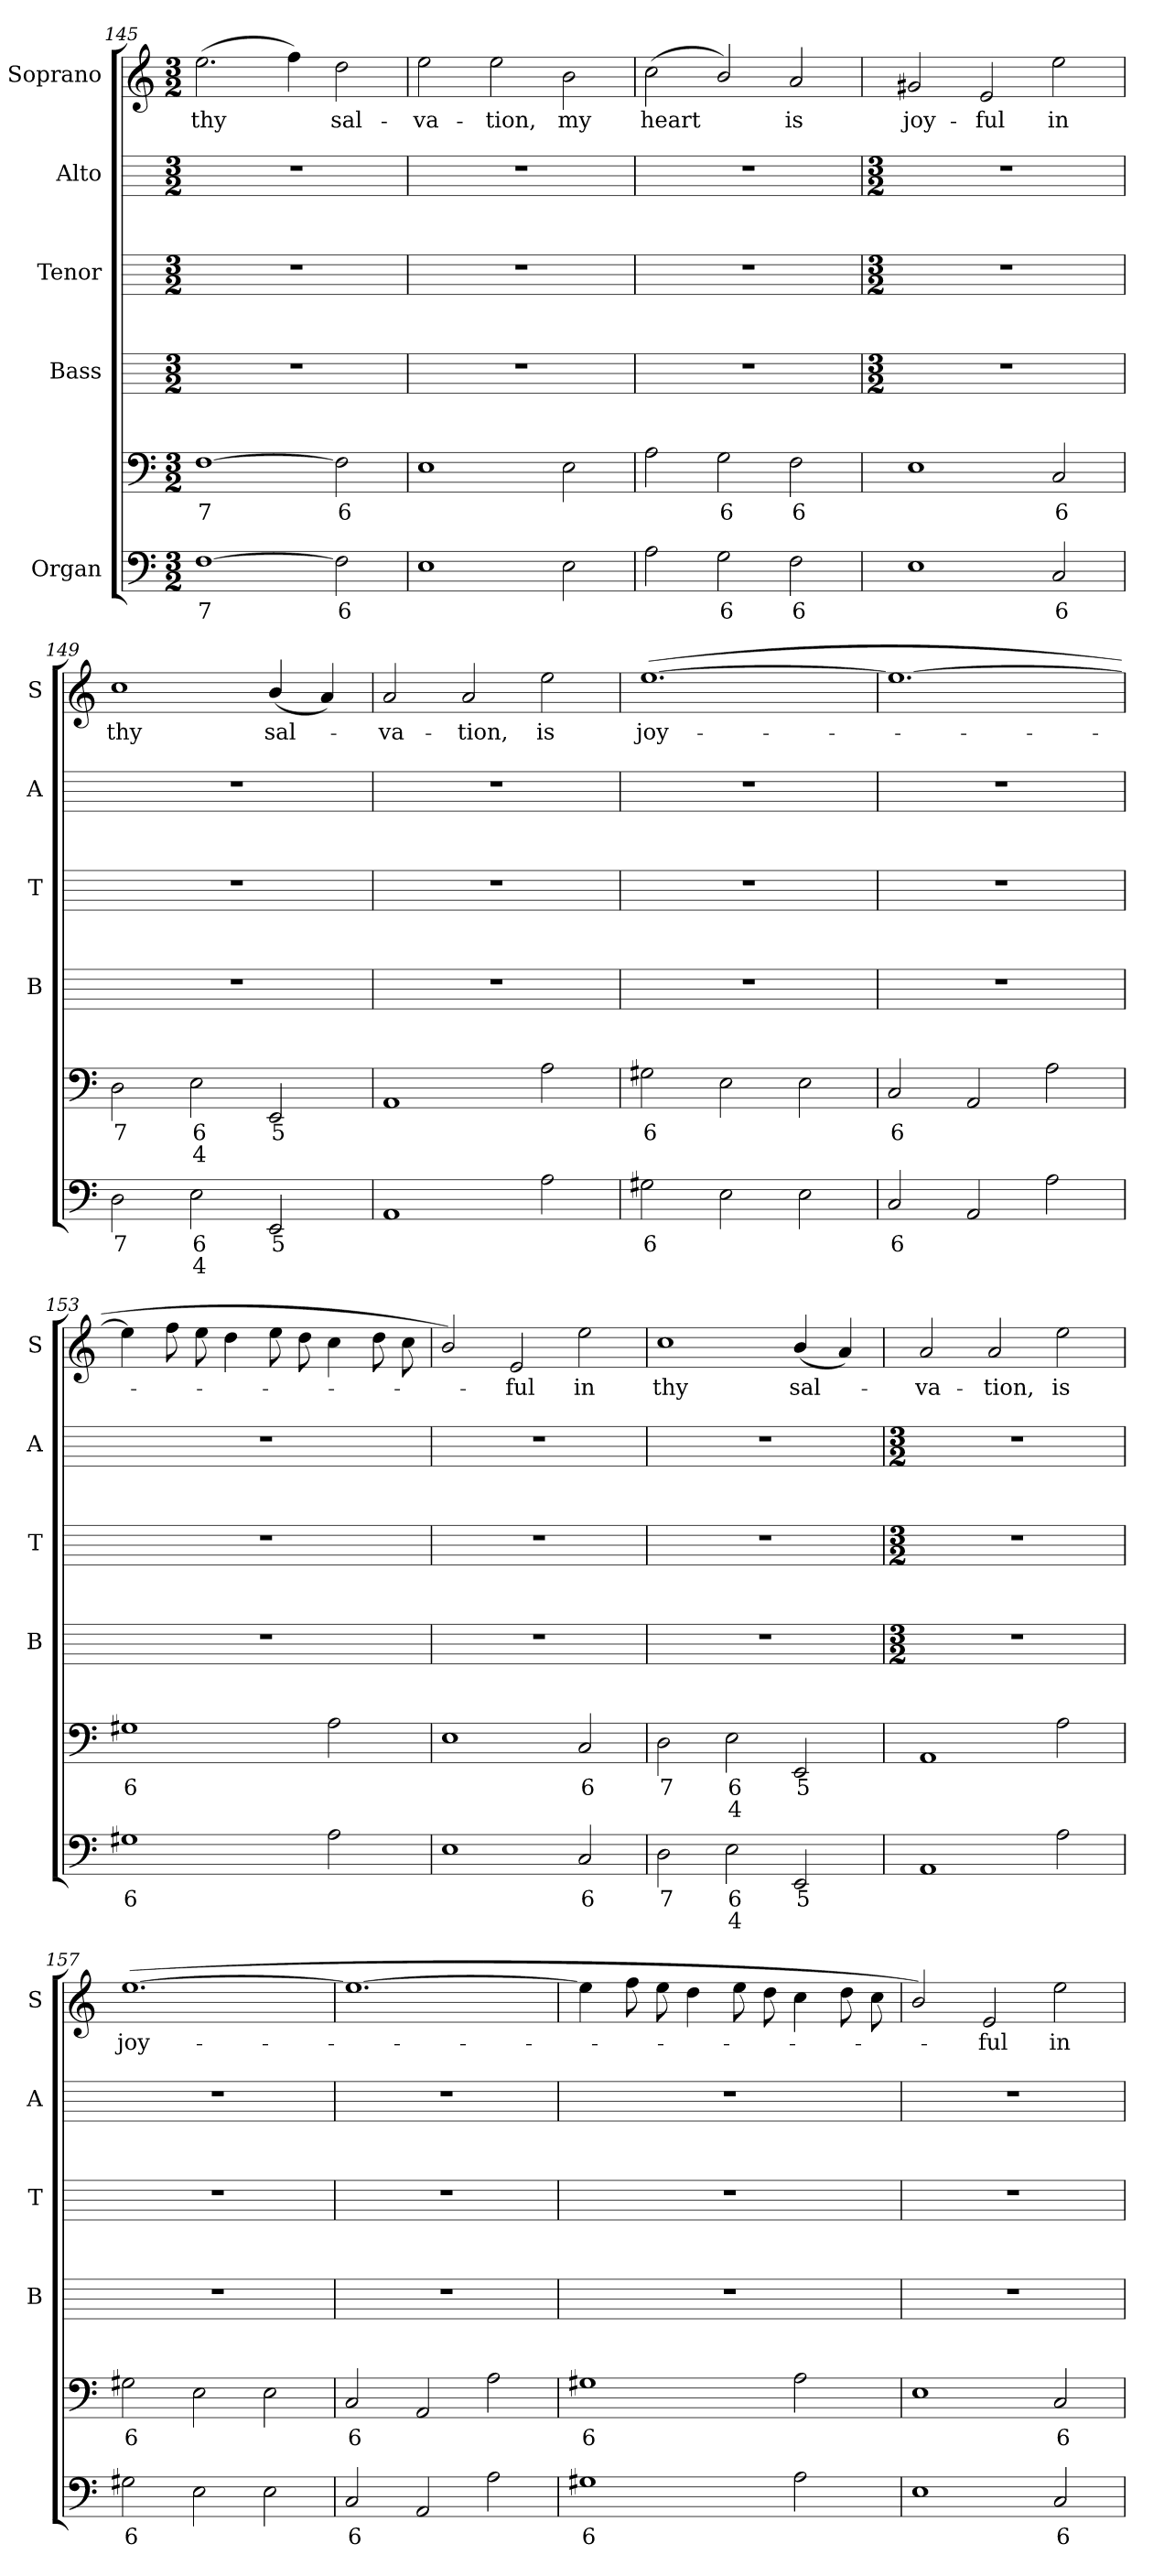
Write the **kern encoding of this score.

**kern	**text	**text	**kern	**text	**text	**kern	**kern	**kern	**kern	**text
*part5	*part5	*part5	*part5	*part5	*part5	*part4	*part3	*part2	*part1	*part1
*staff6	*staff6	*staff6	*staff5	*staff5	*staff5	*staff4	*staff3	*staff2	*staff1	*staff1
*I"Organ	*	*	*	*	*	*I"Bass	*I"Tenor	*I"Alto	*I"Soprano	*
*	*	*	*	*	*	*I'B	*I'T	*I'A	*I'S	*
*clefF4	*	*	*clefF4	*	*	*	*	*	*clefG2	*
*k[]	*	*	*k[]	*	*	*	*	*	*k[]	*
*C:	*	*	*C:	*	*	*	*	*	*C:	*
*M3/2	*	*	*M3/2	*	*	*M3/2	*M3/2	*M3/2	*M3/2	*
=145	=145	=145	=145	=145	=145	=145	=145	=145	=145	=145
!	!LO:LY:b	!	!	!LO:LY:b	!	!	!	!	!	!LO:LY:b
[1F	7	.	[1F	7	.	1.r	1.r	1.r	(>2.ee	thy
.	.	.	.	.	.	.	.	.	4ff)	.
!	!LO:LY:b	!	!	!LO:LY:b	!	!	!	!	!	!LO:LY:b
2F]	6	.	2F]	6	.	.	.	.	2dd	sal-
=146	=146	=146	=146	=146	=146	=146	=146	=146	=146	=146
!	!	!	!	!	!	!	!	!	!	!LO:LY:b
1E	.	.	1E	.	.	1.r	1.r	1.r	2ee	-va-
!	!	!	!	!	!	!	!	!	!	!LO:LY:b
.	.	.	.	.	.	.	.	.	2ee	-tion,
!	!	!	!	!	!	!	!	!	!	!LO:LY:b
2E	.	.	2E	.	.	.	.	.	2b	my
=147	=147	=147	=147	=147	=147	=147	=147	=147	=147	=147
!	!	!	!	!	!	!	!	!	!	!LO:LY:b
2A	.	.	2A	.	.	1.r	1.r	1.r	(<2cc	heart
!	!LO:LY:b	!	!	!LO:LY:b	!	!	!	!	!	!
2G	6	.	2G	6	.	.	.	.	2b/)	.
!	!LO:LY:b	!	!	!LO:LY:b	!	!	!	!	!	!LO:LY:b
2F	6	.	2F	6	.	.	.	.	2a	is
!!LO:LB:g=z
=148	=148	=148	=148	=148	=148	=148	=148	=148	=148	=148
*	*	*	*	*	*	*M3/2	*M3/2	*M3/2	*	*
!	!	!	!	!	!	!	!	!	!	!LO:LY:b
1E	.	.	1E	.	.	1.r	1.r	1.r	2g#X	joy-
!	!	!	!	!	!	!	!	!	!	!LO:LY:b
.	.	.	.	.	.	.	.	.	2e	-ful
!	!LO:LY:b	!	!	!LO:LY:b	!	!	!	!	!	!LO:LY:b
2C	6	.	2C	6	.	.	.	.	2ee	in
=149	=149	=149	=149	=149	=149	=149	=149	=149	=149	=149
!	!LO:LY:b	!	!	!LO:LY:b	!	!	!	!	!	!LO:LY:b
2D	7	.	2D	7	.	1.r	1.r	1.r	1cc	thy
!	!LO:LY:b	!LO:LY:b	!	!LO:LY:b	!LO:LY:b	!	!	!	!	!
2E	6	4	2E	6	4	.	.	.	.	.
!	!LO:LY:b	!	!	!LO:LY:b	!	!	!	!	!	!LO:LY:b
2EE	5	.	2EE	5	.	.	.	.	(<4b/	sal-
.	.	.	.	.	.	.	.	.	4a)	.
=150	=150	=150	=150	=150	=150	=150	=150	=150	=150	=150
!	!	!	!	!	!	!	!	!	!	!LO:LY:b
1AA	.	.	1AA	.	.	1.r	1.r	1.r	2a	va-
!	!	!	!	!	!	!	!	!	!	!LO:LY:b
.	.	.	.	.	.	.	.	.	2a	-tion,
!	!	!	!	!	!	!	!	!	!	!LO:LY:b
2A	.	.	2A	.	.	.	.	.	2ee	is
=151	=151	=151	=151	=151	=151	=151	=151	=151	=151	=151
!	!LO:LY:b	!	!	!LO:LY:b	!	!	!	!	!	!LO:LY:b
2G#X	6	.	2G#X	6	.	1.r	1.r	1.r	(>[1.ee	joy-
2E	.	.	2E	.	.	.	.	.	.	.
2E	.	.	2E	.	.	.	.	.	.	.
=152	=152	=152	=152	=152	=152	=152	=152	=152	=152	=152
!	!LO:LY:b	!	!	!LO:LY:b	!	!	!	!	!	!
2C	6	.	2C	6	.	1.r	1.r	1.r	1.ee_	.
2AA	.	.	2AA	.	.	.	.	.	.	.
2A	.	.	2A	.	.	.	.	.	.	.
=153	=153	=153	=153	=153	=153	=153	=153	=153	=153	=153
!	!LO:LY:b	!	!	!LO:LY:b	!	!	!	!	!	!
1G#X	6	.	1G#X	6	.	1.r	1.r	1.r	4ee]	.
.	.	.	.	.	.	.	.	.	8ffL	.
.	.	.	.	.	.	.	.	.	8ee	.
.	.	.	.	.	.	.	.	.	4dd	.
.	.	.	.	.	.	.	.	.	8ee	.
.	.	.	.	.	.	.	.	.	8dd	.
2A	.	.	2A	.	.	.	.	.	4cc	.
.	.	.	.	.	.	.	.	.	8dd	.
.	.	.	.	.	.	.	.	.	8cc	.
=154	=154	=154	=154	=154	=154	=154	=154	=154	=154	=154
1E	.	.	1E	.	.	1.r	1.r	1.r	2b/)	.
!	!	!	!	!	!	!	!	!	!	!LO:LY:b
.	.	.	.	.	.	.	.	.	2e	ful
!	!LO:LY:b	!	!	!LO:LY:b	!	!	!	!	!	!LO:LY:b
2C	6	.	2C	6	.	.	.	.	2ee	in
=155	=155	=155	=155	=155	=155	=155	=155	=155	=155	=155
!	!LO:LY:b	!	!	!LO:LY:b	!	!	!	!	!	!LO:LY:b
2D	7	.	2D	7	.	1.r	1.r	1.r	1cc	thy
!	!LO:LY:b	!LO:LY:b	!	!LO:LY:b	!LO:LY:b	!	!	!	!	!
2E	6	4	2E	6	4	.	.	.	.	.
!	!LO:LY:b	!	!	!LO:LY:b	!	!	!	!	!	!LO:LY:b
2EE	5	.	2EE	5	.	.	.	.	(<4b/	sal-
.	.	.	.	.	.	.	.	.	4a)	.
!!LO:LB:g=z
=156	=156	=156	=156	=156	=156	=156	=156	=156	=156	=156
*	*	*	*	*	*	*M3/2	*M3/2	*M3/2	*	*
!	!	!	!	!	!	!	!	!	!	!LO:LY:b
1AA	.	.	1AA	.	.	1.r	1.r	1.r	2a	va-
!	!	!	!	!	!	!	!	!	!	!LO:LY:b
.	.	.	.	.	.	.	.	.	2a	-tion,
!	!	!	!	!	!	!	!	!	!	!LO:LY:b
2A	.	.	2A	.	.	.	.	.	2ee	is
=157	=157	=157	=157	=157	=157	=157	=157	=157	=157	=157
!	!LO:LY:b	!	!	!LO:LY:b	!	!	!	!	!	!LO:LY:b
2G#X	6	.	2G#X	6	.	1.r	1.r	1.r	(>[1.ee	joy-
2E	.	.	2E	.	.	.	.	.	.	.
2E	.	.	2E	.	.	.	.	.	.	.
=158	=158	=158	=158	=158	=158	=158	=158	=158	=158	=158
!	!LO:LY:b	!	!	!LO:LY:b	!	!	!	!	!	!
2C	6	.	2C	6	.	1.r	1.r	1.r	1.ee_	.
2AA	.	.	2AA	.	.	.	.	.	.	.
2A	.	.	2A	.	.	.	.	.	.	.
=159	=159	=159	=159	=159	=159	=159	=159	=159	=159	=159
!	!LO:LY:b	!	!	!LO:LY:b	!	!	!	!	!	!
1G#X	6	.	1G#X	6	.	1.r	1.r	1.r	4ee]	.
.	.	.	.	.	.	.	.	.	8ffL	.
.	.	.	.	.	.	.	.	.	8ee	.
.	.	.	.	.	.	.	.	.	4dd	.
.	.	.	.	.	.	.	.	.	8ee	.
.	.	.	.	.	.	.	.	.	8dd	.
2A	.	.	2A	.	.	.	.	.	4cc	.
.	.	.	.	.	.	.	.	.	8dd	.
.	.	.	.	.	.	.	.	.	8cc	.
=160	=160	=160	=160	=160	=160	=160	=160	=160	=160	=160
1E	.	.	1E	.	.	1.r	1.r	1.r	2b/)	.
!	!	!	!	!	!	!	!	!	!	!LO:LY:b
.	.	.	.	.	.	.	.	.	2e	ful
!	!LO:LY:b	!	!	!LO:LY:b	!	!	!	!	!	!LO:LY:b
2C	6	.	2C	6	.	.	.	.	2ee	in
=	=	=	=	=	=	=	=	=	=	=
*-	*-	*-	*-	*-	*-	*-	*-	*-	*-	*-
